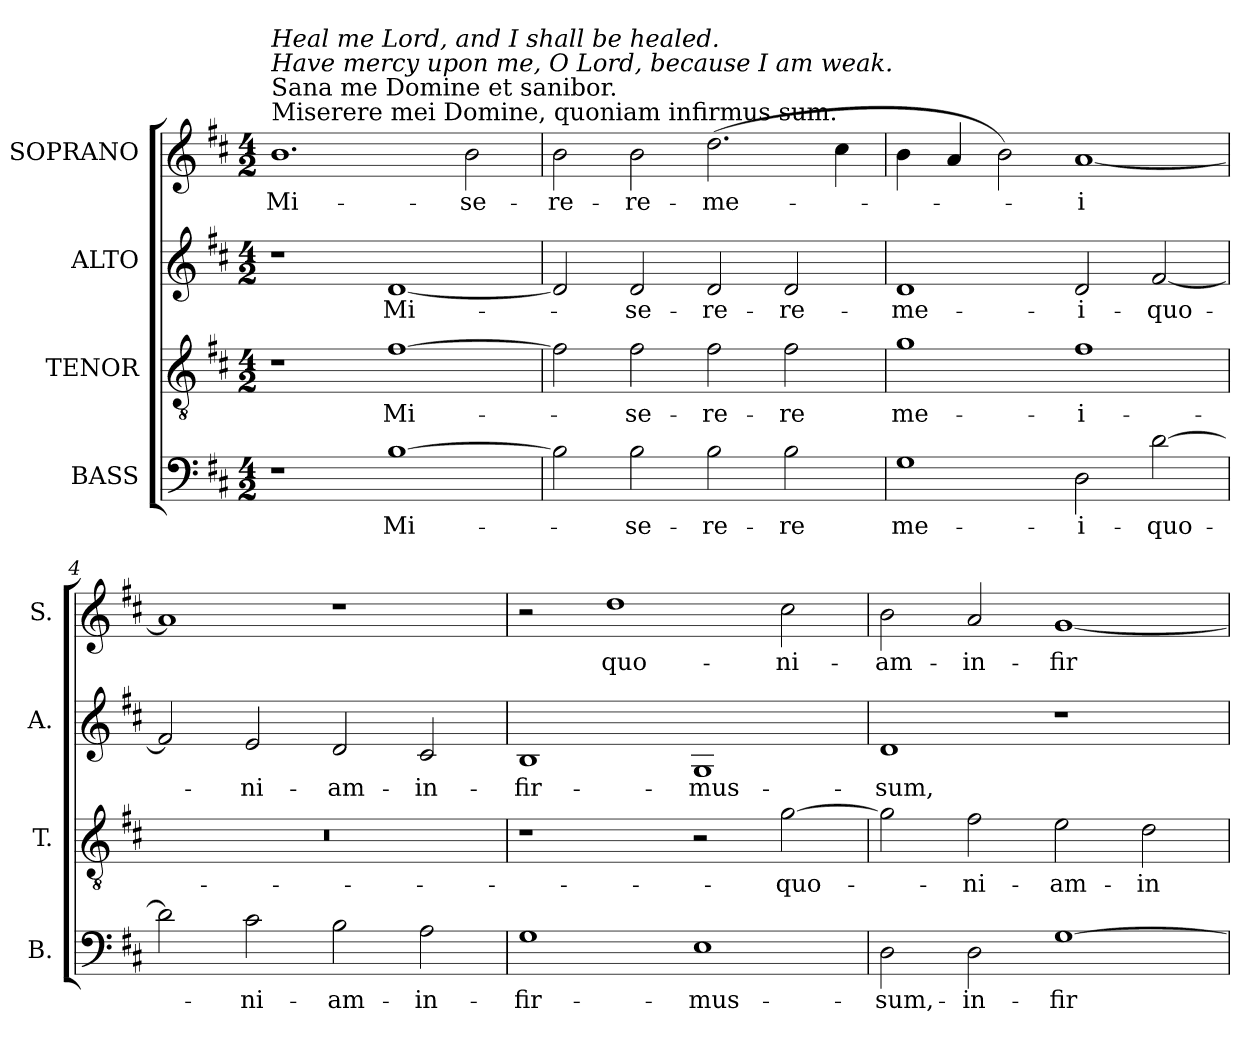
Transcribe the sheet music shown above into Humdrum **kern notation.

**kern	**text	**kern	**text	**kern	**text	**kern	**text
*part4	*part4	*part3	*part3	*part2	*part2	*part1	*part1
*staff4	*staff4	*staff3	*staff3	*staff2	*staff2	*staff1	*staff1
*I"BASS	*	*I"TENOR	*	*I"ALTO	*	*I"SOPRANO	*
*I'B.	*	*I'T.	*	*I'A.	*	*I'S.	*
!!LO:PB:g=z
*clefF4	*	*clefGv2	*	*clefG2	*	*clefG2	*
*	*	*ITrd7c12	*	*	*	*	*
*k[f#c#]	*	*k[f#c#]	*	*k[f#c#]	*	*k[f#c#]	*
*D:	*	*D:	*	*D:	*	*D:	*
*M4/2	*	*M4/2	*	*M4/2	*	*M4/2	*
=1	=1	=1	=1	=1	=1	=1	=1
!	!	!	!	!	!	!LO:TX:a:t=Miserere mei Domine, quoniam infirmus sum.	!
!	!	!	!	!	!	!LO:TX:t=Sana me Domine et sanibor.	!
!	!	!	!	!	!	!LO:TX:i:t=Have mercy upon me, O Lord, because I am weak.	!
!	!	!	!	!	!	!LO:TX:i:t=Heal me Lord, and I shall be healed.	!
!	!	!	!	!	!	!	!LO:LY:b:color=#000000
1r	.	1r	.	1r	.	1.bi	Mi-
!	!LO:LY:b:color=#000000	!	!	!	!	!	!
!	!	!	!LO:LY:b:color=#000000	!	!	!	!
!	!	!	!	!	!LO:LY:b:color=#000000	!	!
[1Bi	Mi-	[1F#i	Mi-	[1di	Mi-	.	.
!	!	!	!	!	!	!	!LO:LY:b:color=#000000
.	.	.	.	.	.	2bi\	-se-
=2	=2	=2	=2	=2	=2	=2	=2
!	!	!	!	!	!	!	!LO:LY:b:color=#000000
2Bi\]	.	2F#i\]	.	2di/]	.	2bi\	-re-
!	!LO:LY:b:color=#000000	!	!	!	!	!	!
!	!	!	!LO:LY:b:color=#000000	!	!	!	!
!	!	!	!	!	!LO:LY:b:color=#000000	!	!
!	!	!	!	!	!	!	!LO:LY:b:color=#000000
2Bi\	-se-	2F#i\	-se-	2di/	-se-	2bi\	-re-
!	!LO:LY:b:color=#000000	!	!	!	!	!	!
!	!	!	!LO:LY:b:color=#000000	!	!	!	!
!	!	!	!	!	!LO:LY:b:color=#000000	!	!
!	!	!	!	!	!	!	!LO:LY:b:color=#000000
2Bi\	-re-	2F#i\	-re-	2di/	-re-	(2.ddi\	-me-
!	!LO:LY:b:color=#000000	!	!	!	!	!	!
!	!	!	!LO:LY:b:color=#000000	!	!	!	!
!	!	!	!	!	!LO:LY:b:color=#000000	!	!
2Bi\	-re	2F#i\	-re	2di/	-re-	.	.
.	.	.	.	.	.	4cc#i\	.
=3	=3	=3	=3	=3	=3	=3	=3
!	!LO:LY:b:color=#000000	!	!	!	!	!	!
!	!	!	!LO:LY:b:color=#000000	!	!	!	!
!	!	!	!	!	!LO:LY:b:color=#000000	!	!
1Gi	me-	1Gi	me-	1di	-me-	4bi\	.
.	.	.	.	.	.	4ai/	.
.	.	.	.	.	.	2bi\)	.
!	!LO:LY:b:color=#000000	!	!	!	!	!	!
!	!	!	!LO:LY:b:color=#000000	!	!	!	!
!	!	!	!	!	!LO:LY:b:color=#000000	!	!
!	!	!	!	!	!	!	!LO:LY:b:color=#000000
2Di\	-i-	1F#i	-i-	2di/	-i-	[1ai	-i
!	!LO:LY:b:color=#000000	!	!	!	!	!	!
!	!	!	!	!	!LO:LY:b:color=#000000	!	!
[2di\	-quo-	.	.	[2f#i/	-quo-	.	.
=4	=4	=4	=4	=4	=4	=4	=4
!	!	!LO:N:vis=1	!	!	!	!	!
2di\]	.	0r	.	2f#i/]	.	1ai]	.
!	!LO:LY:b:color=#000000	!	!	!	!	!	!
!	!	!	!	!	!LO:LY:b:color=#000000	!	!
2c#i\	-ni-	.	.	2ei/	-ni-	.	.
!	!LO:LY:b:color=#000000	!	!	!	!	!	!
!	!	!	!	!	!LO:LY:b:color=#000000	!	!
2Bi\	-am-	.	.	2di/	-am-	1r	.
!	!LO:LY:b:color=#000000	!	!	!	!	!	!
!	!	!	!	!	!LO:LY:b:color=#000000	!	!
2Ai\	-in-	.	.	2c#i/	-in-	.	.
!!LO:LB:g=z
=5	=5	=5	=5	=5	=5	=5	=5
!	!LO:LY:b:color=#000000	!	!	!	!	!	!
!	!	!	!	!	!LO:LY:b:color=#000000	!	!
1Gi	-fir-	1r	.	1Bi	-fir-	2r	.
!	!	!	!	!	!	!	!LO:LY:b:color=#000000
.	.	.	.	.	.	1ddi	quo-
!	!LO:LY:b:color=#000000	!	!	!	!	!	!
!	!	!	!	!	!LO:LY:b:color=#000000	!	!
1Ei	-mus-	2r	.	1Gi	-mus-	.	.
!	!	!	!LO:LY:b:color=#000000	!	!	!	!
!	!	!	!	!	!	!	!LO:LY:b:color=#000000
.	.	[2Gi\	-quo-	.	.	2cc#i\	-ni-
=6	=6	=6	=6	=6	=6	=6	=6
!	!LO:LY:b:color=#000000	!	!	!	!	!	!
!	!	!	!	!	!LO:LY:b:color=#000000	!	!
!	!	!	!	!	!	!	!LO:LY:b:color=#000000
2Di\	-sum,-	2Gi\]	.	1di	-sum,-	2bi\	-am-
!	!LO:LY:b:color=#000000	!	!	!	!	!	!
!	!	!	!LO:LY:b:color=#000000	!	!	!	!
!	!	!	!	!	!	!	!LO:LY:b:color=#000000
2Di\	-in-	2F#i\	-ni-	.	.	2ai/	-in-
!	!LO:LY:b:color=#000000	!	!	!	!	!	!
!	!	!	!LO:LY:b:color=#000000	!	!	!	!
!	!	!	!	!	!	!	!LO:LY:b:color=#000000
[1Gi	-fir-	2Ei\	-am-	1r	.	[1gi	-fir-
!	!	!	!LO:LY:b:color=#000000	!	!	!	!
.	.	2Di\	-in-	.	.	.	.
=	=	=	=	=	=	=	=
*-	*-	*-	*-	*-	*-	*-	*-
